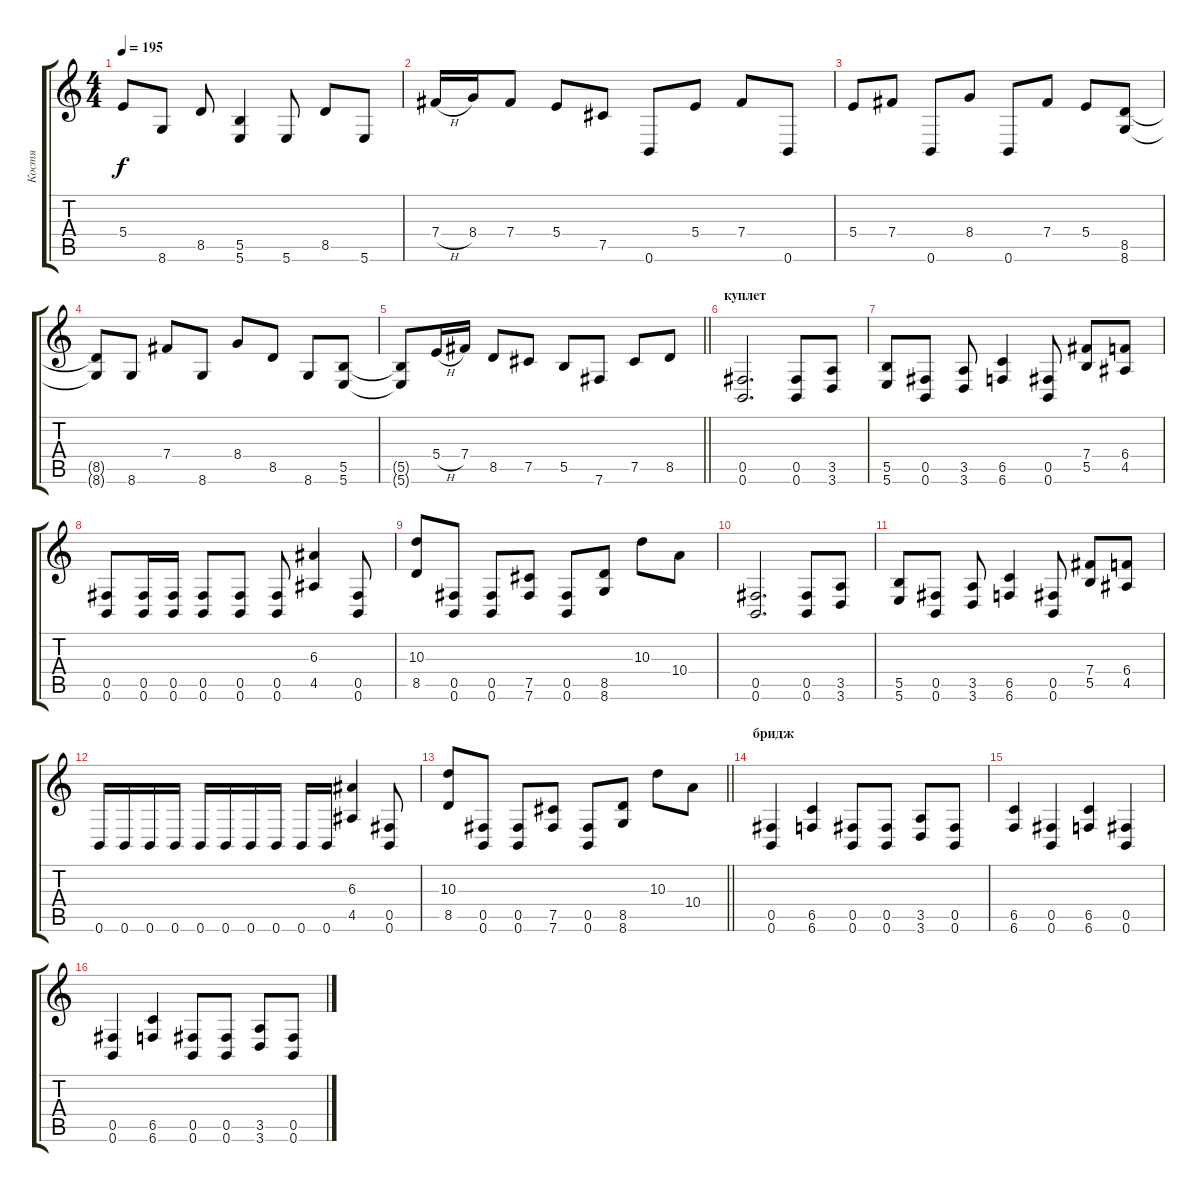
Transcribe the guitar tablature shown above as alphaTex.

\track ("Костя" "Костя") {instrument overdrivenguitar}
\staff {score tabs}
\tuning (Db4 Ab3 E3 B2 Gb2 B1) {hide}
\ts (4 4)
\tempo 195
\clef g2
\ks c
5.4.8{dy f} 8.6.8 8.5.8 (5.5 5.6).4 5.6.8 8.5.8 5.6.8 |
7.4{h}.16 8.4.16 7.4.8 5.4.8 7.5.8 0.6.8 5.4.8 7.4.8 0.6.8 |
5.4.8 7.4.8 0.6.8 8.4.8 0.6.8 7.4.8 5.4.8 (8.5 8.6).8 |
(8.5{t} 8.6{t}).8 8.6.8 7.4.8 8.6.8 8.4.8 8.5.8 8.6.8 (5.5 5.6).8 |
\barLineRight lightlight
(5.5{t} 5.6{t}).8 5.4{h}.16 7.4.16 8.5.8 7.5.8 5.5.8 7.6.8 7.5.8 8.5.8 |
\section ("" "куплет ")
(0.5 0.6).2{d} (0.5 0.6).8 (3.5 3.6).8 |
(5.5 5.6).8 (0.5 0.6).8 (3.5 3.6).8 (6.5 6.6).4 (0.5 0.6).8 (7.4 5.5).8 (6.4 4.5).8 |
(0.5 0.6).8 (0.5 0.6).16 (0.5 0.6).16 (0.5 0.6).8 (0.5 0.6).8 (0.5 0.6).8 (6.3 4.5).4 (0.5 0.6).8 |
(10.3 8.5).8 (0.5 0.6).8 (0.5 0.6).8 (7.5 7.6).8 (0.5 0.6).8 (8.5 8.6).8 10.3.8 10.4.8 |
(0.5 0.6).2{d} (0.5 0.6).8 (3.5 3.6).8 |
(5.5 5.6).8 (0.5 0.6).8 (3.5 3.6).8 (6.5 6.6).4 (0.5 0.6).8 (7.4 5.5).8 (6.4 4.5).8 |
0.6.16 0.6.16 0.6.16 0.6.16 0.6.16 0.6.16 0.6.16 0.6.16 0.6.16 0.6.16 (6.3 4.5).4 (0.5 0.6).8 |
\barLineRight lightlight
(10.3 8.5).8 (0.5 0.6).8 (0.5 0.6).8 (7.5 7.6).8 (0.5 0.6).8 (8.5 8.6).8 10.3.8 10.4.8 |
\section ("" "бридж")
(0.5 0.6).4 (6.5 6.6).4 (0.5 0.6).8 (0.5 0.6).8 (3.5 3.6).8 (0.5 0.6).8 |
(6.5 6.6).4 (0.5 0.6).4 (6.5 6.6).4 (0.5 0.6).4 |
(0.5 0.6).4 (6.5 6.6).4 (0.5 0.6).8 (0.5 0.6).8 (3.5 3.6).8 (0.5 0.6).8
